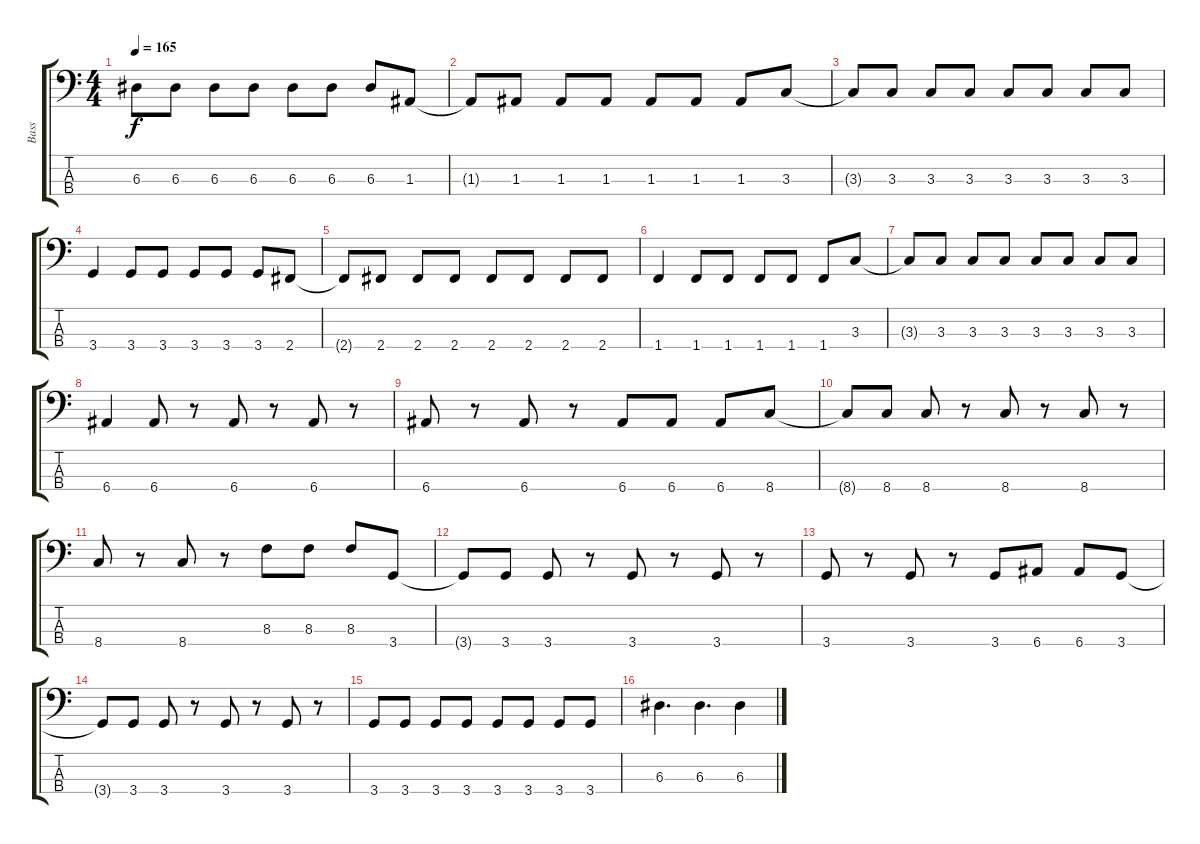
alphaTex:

\track ("Bass" "Bass") {instrument electricbassfinger}
\staff {score tabs}
\tuning (G2 D2 A1 E1) {hide}
\ts (4 4)
\tempo 165
\clef f4
\ks c
6.3{t}.8{dy f} 6.3.8 6.3.8 6.3.8 6.3.8 6.3.8 6.3.8 1.3.8 |
1.3{t}.8 1.3.8 1.3.8 1.3.8 1.3.8 1.3.8 1.3.8 3.3.8 |
3.3{t}.8 3.3.8 3.3.8 3.3.8 3.3.8 3.3.8 3.3.8 3.3.8 |
3.4.4 3.4.8 3.4.8 3.4.8 3.4.8 3.4.8 2.4.8 |
2.4{t}.8 2.4.8 2.4.8 2.4.8 2.4.8 2.4.8 2.4.8 2.4.8 |
1.4.4 1.4.8 1.4.8 1.4.8 1.4.8 1.4.8 3.3.8 |
3.3{t}.8 3.3.8 3.3.8 3.3.8 3.3.8 3.3.8 3.3.8 3.3.8 |
6.4.4 6.4.8 r.8 6.4.8 r.8 6.4.8 r.8 |
6.4.8 r.8 6.4.8 r.8 6.4.8 6.4.8 6.4.8 8.4.8 |
8.4{t}.8 8.4.8 8.4.8 r.8 8.4.8 r.8 8.4.8 r.8 |
8.4.8 r.8 8.4.8 r.8 8.3.8 8.3.8 8.3.8 3.4.8 |
3.4{t}.8 3.4.8 3.4.8 r.8 3.4.8 r.8 3.4.8 r.8 |
3.4.8 r.8 3.4.8 r.8 3.4.8 6.4.8 6.4.8 3.4.8 |
3.4{t}.8 3.4.8 3.4.8 r.8 3.4.8 r.8 3.4.8 r.8 |
3.4.8 3.4.8 3.4.8 3.4.8 3.4.8 3.4.8 3.4.8 3.4.8 |
6.3.4{d} 6.3.4{d} 6.3.4
